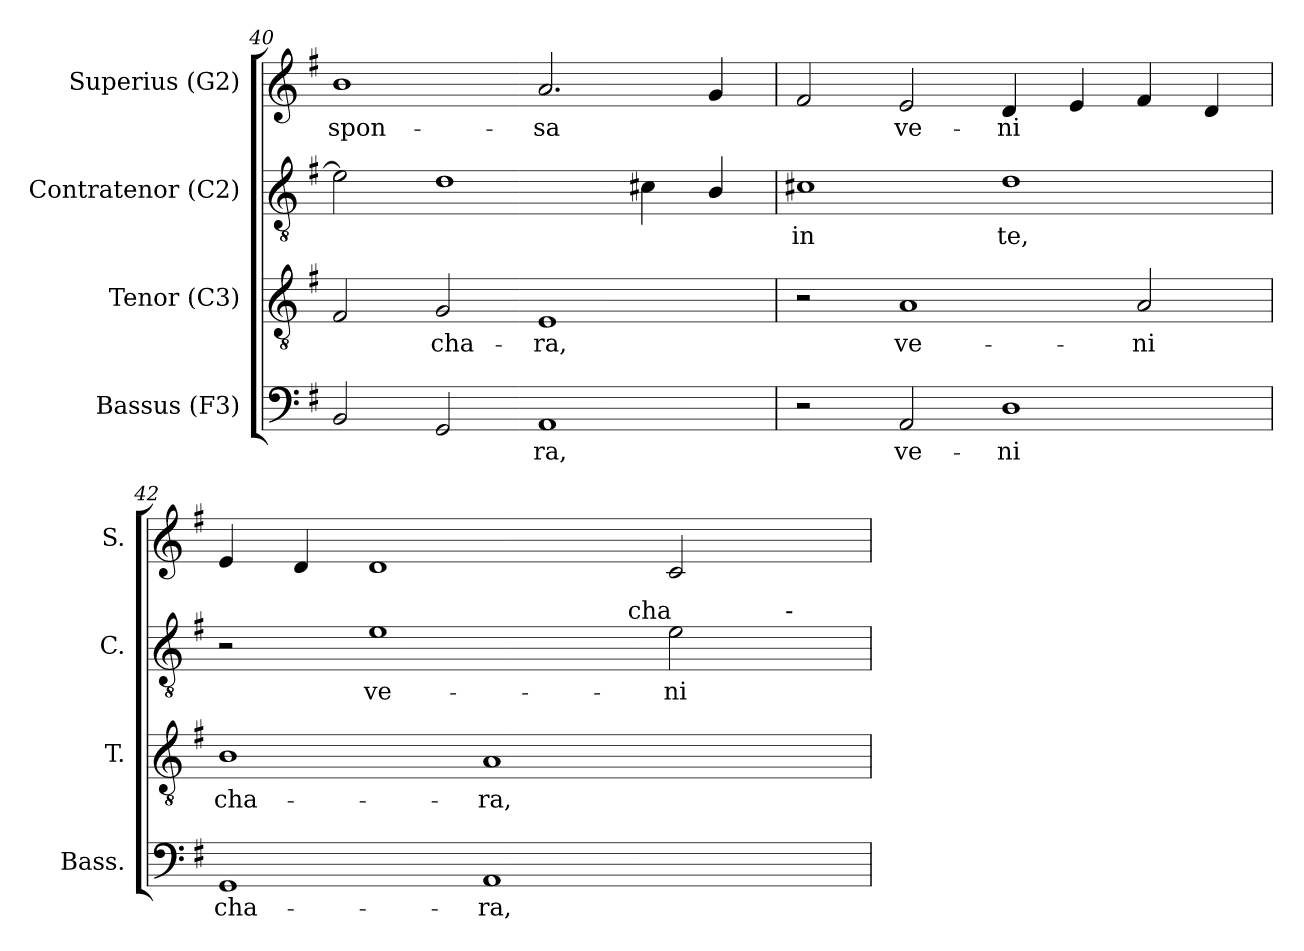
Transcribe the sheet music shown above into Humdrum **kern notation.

**kern	**text	**kern	**text	**kern	**text	**kern	**text
*part4	*part4	*part3	*part3	*part2	*part2	*part1	*part1
*staff4	*staff4	*staff3	*staff3	*staff2	*staff2	*staff1	*staff1
*I"Bassus (F3)	*	*I"Tenor (C3)	*	*I"Contratenor (C2)	*	*I"Superius (G2)	*
*I'Bass.	*	*I'T.	*	*I'C.	*	*I'S.	*
*clefF4	*	*clefGv2	*	*clefGv2	*	*clefG2	*
*k[f#]	*	*k[f#]	*	*k[f#]	*	*k[f#]	*
*G:	*	*G:	*	*G:	*	*G:	*
=40	=40	=40	=40	=40	=40	=40	=40
!	!	!	!	!	!	!	!LO:LY:b:cj
2BB/	.	2F#/	.	2e\]	.	1b	spon-
!	!	!	!LO:LY:b:cj	!	!	!	!
2GG/	.	2G/	cha-	1d	.	.	.
!	!LO:LY:b:cj	!	!LO:LY:b:cj	!	!	!	!LO:LY:b:cj
1AA	-ra,	1E	-ra,	.	.	2.a/	-sa
.	.	.	.	4c#\	.	.	.
.	.	.	.	4B/	.	4g/	.
!!LO:LB:g=z
=41	=41	=41	=41	=41	=41	=41	=41
!	!	!	!	!	!LO:LY:b:cj	!	!
2r	.	2r	.	1c#	in	2f#/	.
!	!LO:LY:b:cj	!	!LO:LY:b:cj	!	!	!	!LO:LY:b:cj
2AA/	ve-	1A	ve-	.	.	2e/	ve-
!	!LO:LY:b:cj	!	!	!	!LO:LY:b:cj	!	!LO:LY:b:cj
1D	-ni	.	.	1d	te,	4d/	-ni
.	.	.	.	.	.	4e/	.
!	!	!	!LO:LY:b:cj	!	!	!	!
.	.	2A/	-ni	.	.	4f#/	.
.	.	.	.	.	.	4d/	.
=42	=42	=42	=42	=42	=42	=42	=42
!	!LO:LY:b:cj	!	!LO:LY:b:cj	!	!	!	!
*	*	*	*	*^	*	*	*
*	*	*	*	*	*^	*	*	*
1GG	cha-	1B	cha-	2r	1ryy	1ryy	.	4e/	.
.	.	.	.	.	.	.	.	4d/	.
!	!	!	!	!	!	!	!LO:LY:b:cj	!	!
.	.	.	.	1e	.	.	ve-	1d	.
!	!LO:LY:b:cj	!	!LO:LY:b:cj	!	!	!	!	!	!
1AA	-ra,	1A	-ra,	.	4ryy	2ryy	.	.	.
.	.	.	.	.	8ryy	.	.	.	.
.	.	.	.	.	32ryy	.	.	.	.
!	!	!	!	!	!LO:TX:a:t=cha	!	!	!	!
.	.	.	.	.	2ryy	.	.	.	.
!	!	!	!	!	!	!	!LO:LY:b:cj	!	!
.	.	.	.	2e\	.	4ryy	-ni	2c/	.
.	.	.	.	.	.	16.ryy	.	.	.
!	!	!	!	!	!	!LO:TX:a:t=-	!	!	!
.	.	.	.	.	.	8ryy	.	.	.
.	.	.	.	.	16.ryy	.	.	.	.
.	.	.	.	.	.	32ryy	.	.	.
*	*	*	*	*v	*v	*v	*	*	*
=	=	=	=	=	=	=	=
*-	*-	*-	*-	*-	*-	*-	*-
